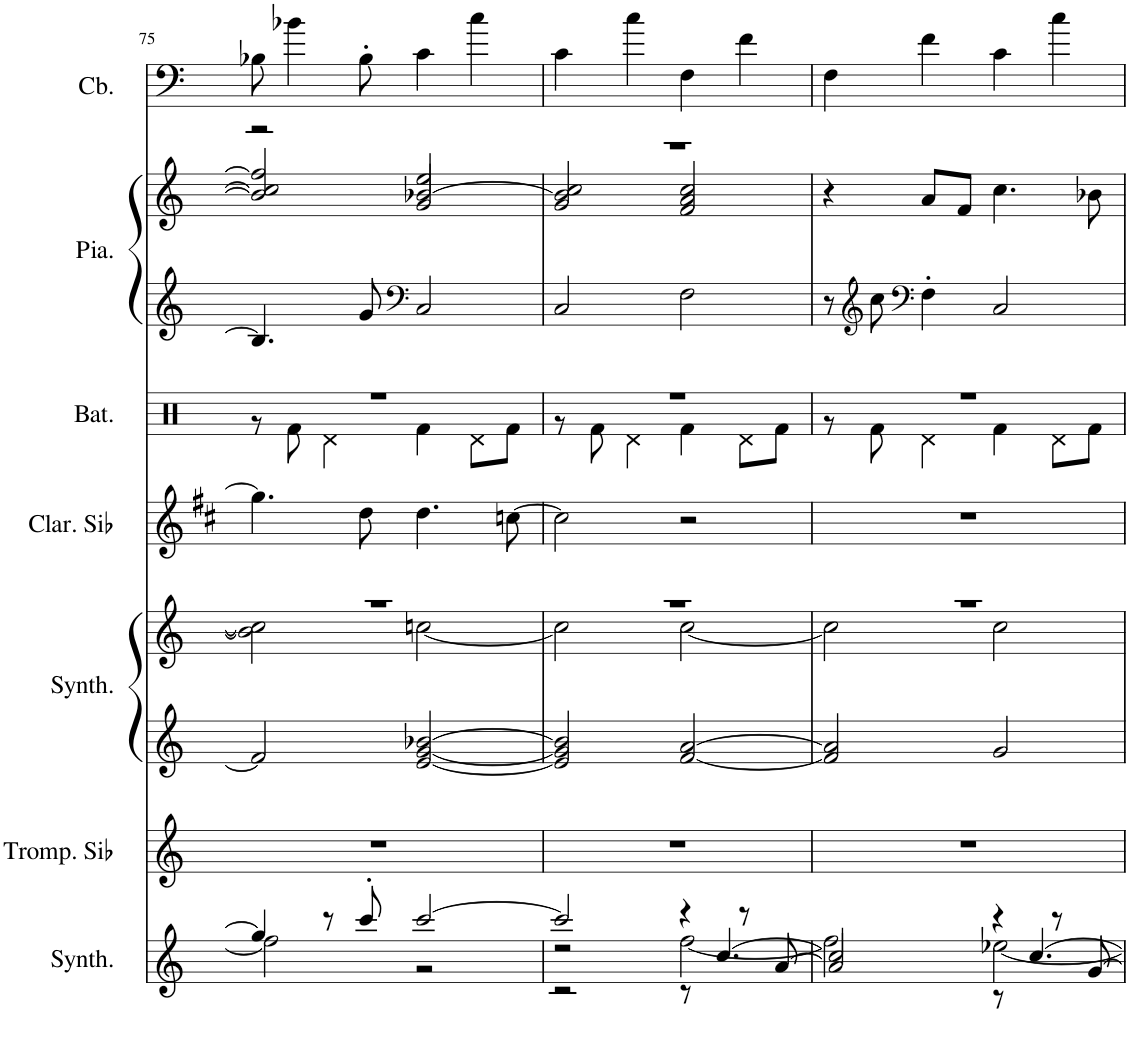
**kern	**kern	**kern	**kern	**kern	**kern	**kern	**kern	**kern
*part7	*part6	*part5	*part5	*part4	*part3	*part2	*part2	*part1
*staff9	*staff8	*staff7	*staff6	*staff5	*staff4	*staff3	*staff2	*staff1
*I"Synthétiseur de cuivres, Synth Brass 1	*I"Trompette en Sib, Trumpet	*I"Synthétiseur d'instruments à cordes, Synth Strings 2	*	*I"Clarinette en Sib	*I"Batterie	*I"Piano, Bright Acoustic Piano	*	*I"Contrebasse, Acoustic Bass
*I'Synth.	*I'Tromp. Sib	*I'Synth.	*	*I'Clar. Sib	*I'Bat.	*I'Pia.	*	*I'Cb.
!!LO:PB:g=z
*clefG2	*clefG2	*clefG2	*clefG2	*clefG2	*clefX	*clefG2	*clefG2	*clefF4
*	*Trd1c2	*	*	*Trd1c2	*	*	*	*Trd7c12
*k[]	*k[]	*k[]	*k[]	*k[f#c#]	*k[]	*k[]	*k[]	*k[]
*M4/4	*M4/4	*M4/4	*M4/4	*M4/4	*M4/4	*M4/4	*M4/4	*M4/4
=75	=75	=75	=75	=75	=75	=75	=75	=75
*^	*	*	*^	*	*^	*	*^	*
4gg#/]	2ff\]	1r	2f/]	1r	2b-\] 2cc#\]	4.gg\]	1r	8r	4.B-/]	2r	2b-/] 2cc#/] 2ff/]	8B-X\
.	.	.	.	.	.	.	.	8Rf\	.	.	.	4b-X\
8r	.	.	.	.	.	.	.	4Rd\	.	.	.	.
8ccc'/	.	.	.	.	.	8dd\	.	.	8g/	.	.	8B-'\
*	*	*	*	*	*	*	*	*	*clefF4	*	*	*
[2ccc/	2r	.	[2e/ [2g/ [2b-X/	.	[2ccn\	4.dd\	.	4Rf\	2C/	2g/ 2ee/	[2b-X/	4c\
.	.	.	.	.	.	.	.	8Rd\L	.	.	.	4cc\
.	.	.	.	.	.	[8ccn\	.	8Rf\J	.	.	.	.
=76	=76	=76	=76	=76	=76	=76	=76	=76	=76	=76	=76	=76
*	*^	*	*	*	*	*	*	*	*	*	*	*
2ccc/]	2r	2r	1r	2e/] 2g/] 2b-/]	1r	2cc\]	2cc\]	1r	8r	2C/	1r	2g/ 2b-/] 2cc/	4c\
.	.	.	.	.	.	.	.	.	8Rf\	.	.	.	.
.	.	.	.	.	.	.	.	.	4Rd\	.	.	.	4cc\
4r	[2ff\	8r	.	[2f/ [2a/	.	[2cc\	2r	.	4Rf\	2F\	.	2f/ 2a/ 2cc/	4F\
.	.	[4.cc/	.	.	.	.	.	.	.	.	.	.	.
8r	.	.	.	.	.	.	.	.	8Rd\L	.	.	.	4f\
[8a/	.	.	.	.	.	.	.	.	8Rf\J	.	.	.	.
*	*	*	*	*	*	*	*	*	*	*	*v	*v	*
=77	=77	=77	=77	=77	=77	=77	=77	=77	=77	=77	=77	=77
2a/]	2ff\]	2cc/]	1r	2f/] 2a/]	1r	2cc\]	1r	1r	8r	8r	4r	4F\
*	*	*	*	*	*	*	*	*	*	*clefG2	*	*
.	.	.	.	.	.	.	.	.	8Rf\	8cc\	.	.
*	*	*	*	*	*	*	*	*	*	*clefF4	*	*
.	.	.	.	.	.	.	.	.	4Rd\	4F'\	8a/L	4f\
.	.	.	.	.	.	.	.	.	.	.	8f/J	.
4r	[2ee-X\	8r	.	2g/	.	2cc\	.	.	4Rf\	2C/	4.cc\	4c\
.	.	[4.cc/	.	.	.	.	.	.	.	.	.	.
8r	.	.	.	.	.	.	.	.	8Rd\L	.	.	4cc\
[8g/	.	.	.	.	.	.	.	.	8Rf\J	.	8b-X\	.
*v	*v	*v	*	*	*v	*v	*	*v	*v	*	*	*
=	=	=	=	=	=	=	=	=
*-	*-	*-	*-	*-	*-	*-	*-	*-
